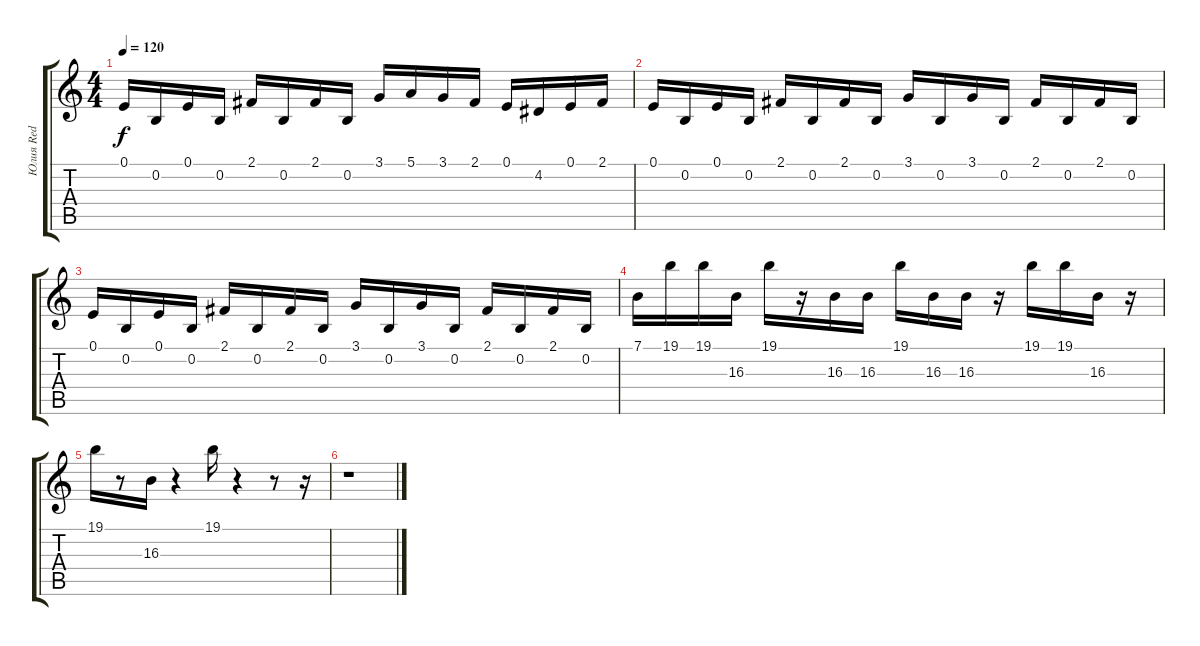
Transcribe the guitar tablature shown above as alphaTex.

\track ("Юлия Red" "Юлия Red") {instrument electricgrandpiano}
\staff {score tabs}
\tuning (E4 B3 G3 D3 A2 E2) {hide}
\ts (4 4)
\tempo 120
\clef g2
\ks c
0.1.16{dy f} 0.2.16 0.1.16 0.2.16 2.1.16 0.2.16 2.1.16 0.2.16 3.1.16 5.1.16 3.1.16 2.1.16 0.1.16 4.2.16 0.1.16 2.1.16 |
0.1.16 0.2.16 0.1.16 0.2.16 2.1.16 0.2.16 2.1.16 0.2.16 3.1.16 0.2.16 3.1.16 0.2.16 2.1.16 0.2.16 2.1.16 0.2.16 |
0.1.16 0.2.16 0.1.16 0.2.16 2.1.16 0.2.16 2.1.16 0.2.16 3.1.16 0.2.16 3.1.16 0.2.16 2.1.16 0.2.16 2.1.16 0.2.16 |
7.1.16{volume 6} 19.1.16 19.1.16 16.3.16 19.1.16 r.16 16.3.16 16.3.16 19.1.16 16.3.16 16.3.16 r.16 19.1.16 19.1.16 16.3.16 r.16 |
19.1.16 r.8 16.3.16 r.4 19.1.16 r.4 r.8 r.16 |
r.1
